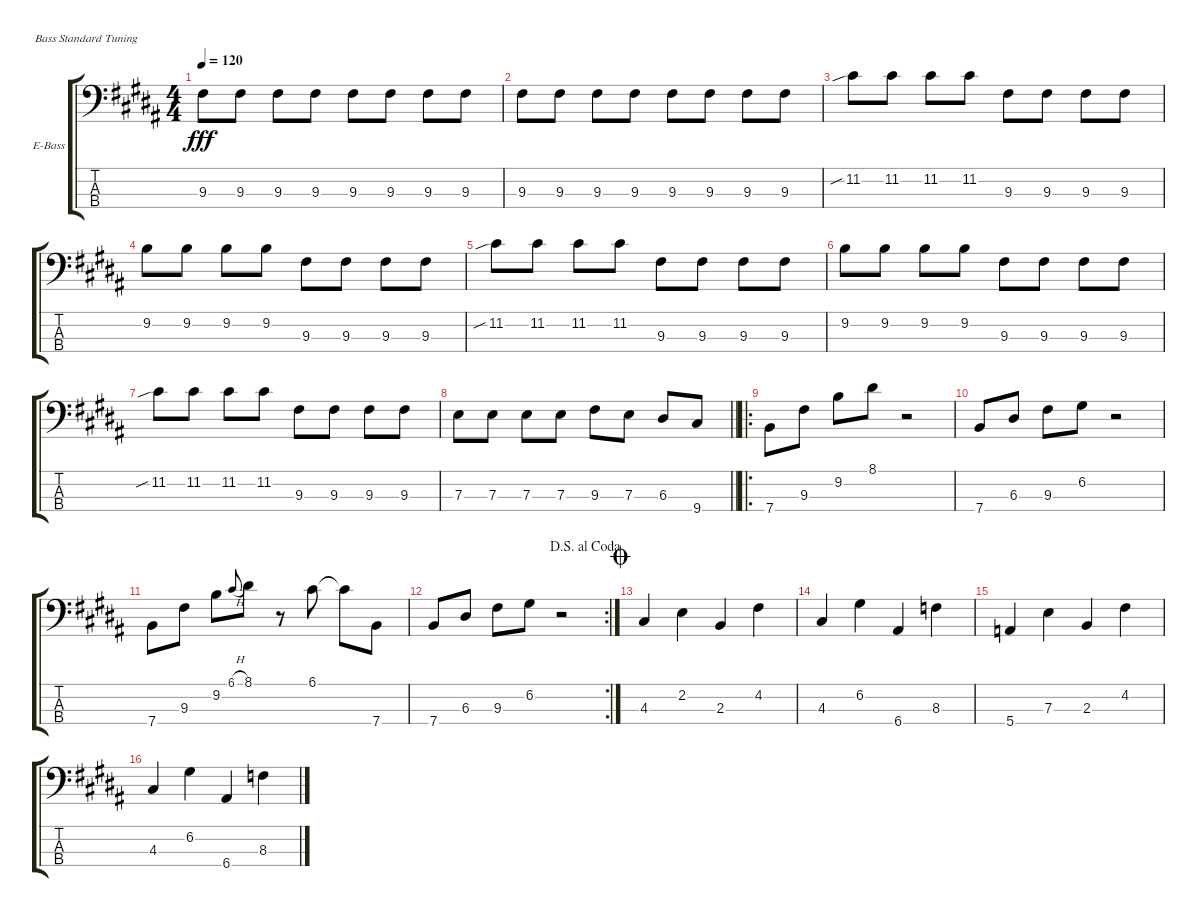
\defaultSystemsLayout 4
\bracketExtendMode groupsimilarinstruments
\firstSystemTrackNameOrientation horizontal
\otherSystemsTrackNameOrientation horizontal
\track ("Electric Bass" "E-Bass") {instrument electricbassfinger}
\staff {score tabs}
\tuning (G2 D2 A1 E1)
\ts (4 4)
\tempo 120
\clef f4
\ks b
9.3.8{dy fff} 9.3.8 9.3.8 9.3.8 9.3.8 9.3.8 9.3.8 9.3.8 |
9.3.8 9.3.8 9.3.8 9.3.8 9.3.8 9.3.8 9.3.8 9.3.8 |
11.2{sib}.8 11.2.8 11.2.8 11.2.8 9.3.8 9.3.8 9.3.8 9.3.8 |
9.2.8 9.2.8 9.2.8 9.2.8 9.3.8 9.3.8 9.3.8 9.3.8 |
11.2{sib}.8 11.2.8 11.2.8 11.2.8 9.3.8 9.3.8 9.3.8 9.3.8 |
9.2.8 9.2.8 9.2.8 9.2.8 9.3.8 9.3.8 9.3.8 9.3.8 |
11.2{sib}.8 11.2.8 11.2.8 11.2.8 9.3.8 9.3.8 9.3.8 9.3.8 |
\barLineRight lightlight
7.3.8 7.3.8 7.3.8 7.3.8 9.3.8 7.3.8 6.3.8 9.4.8 |
\ro
7.4.8 9.3.8 9.2.8 8.1.8 r.2 |
7.4.8 6.3.8 9.3.8 6.2.8 r.2 |
7.4.8 9.3.8 9.2.8 6.1{h}.8{gr onbeat} 8.1.8 r.8 6.1.8 6.1{t}.8 7.4.8 |
\rc 2
\jump dalsegnoalcoda
7.4.8 6.3.8 9.3.8 6.2.8 r.2 |
\jump coda
4.3.4 2.2.4 2.3.4 4.2.4 |
4.3.4 6.2.4 6.4.4 8.3.4 |
5.4.4 7.3.4 2.3.4 4.2.4 |
4.3.4 6.2.4 6.4.4 8.3.4
